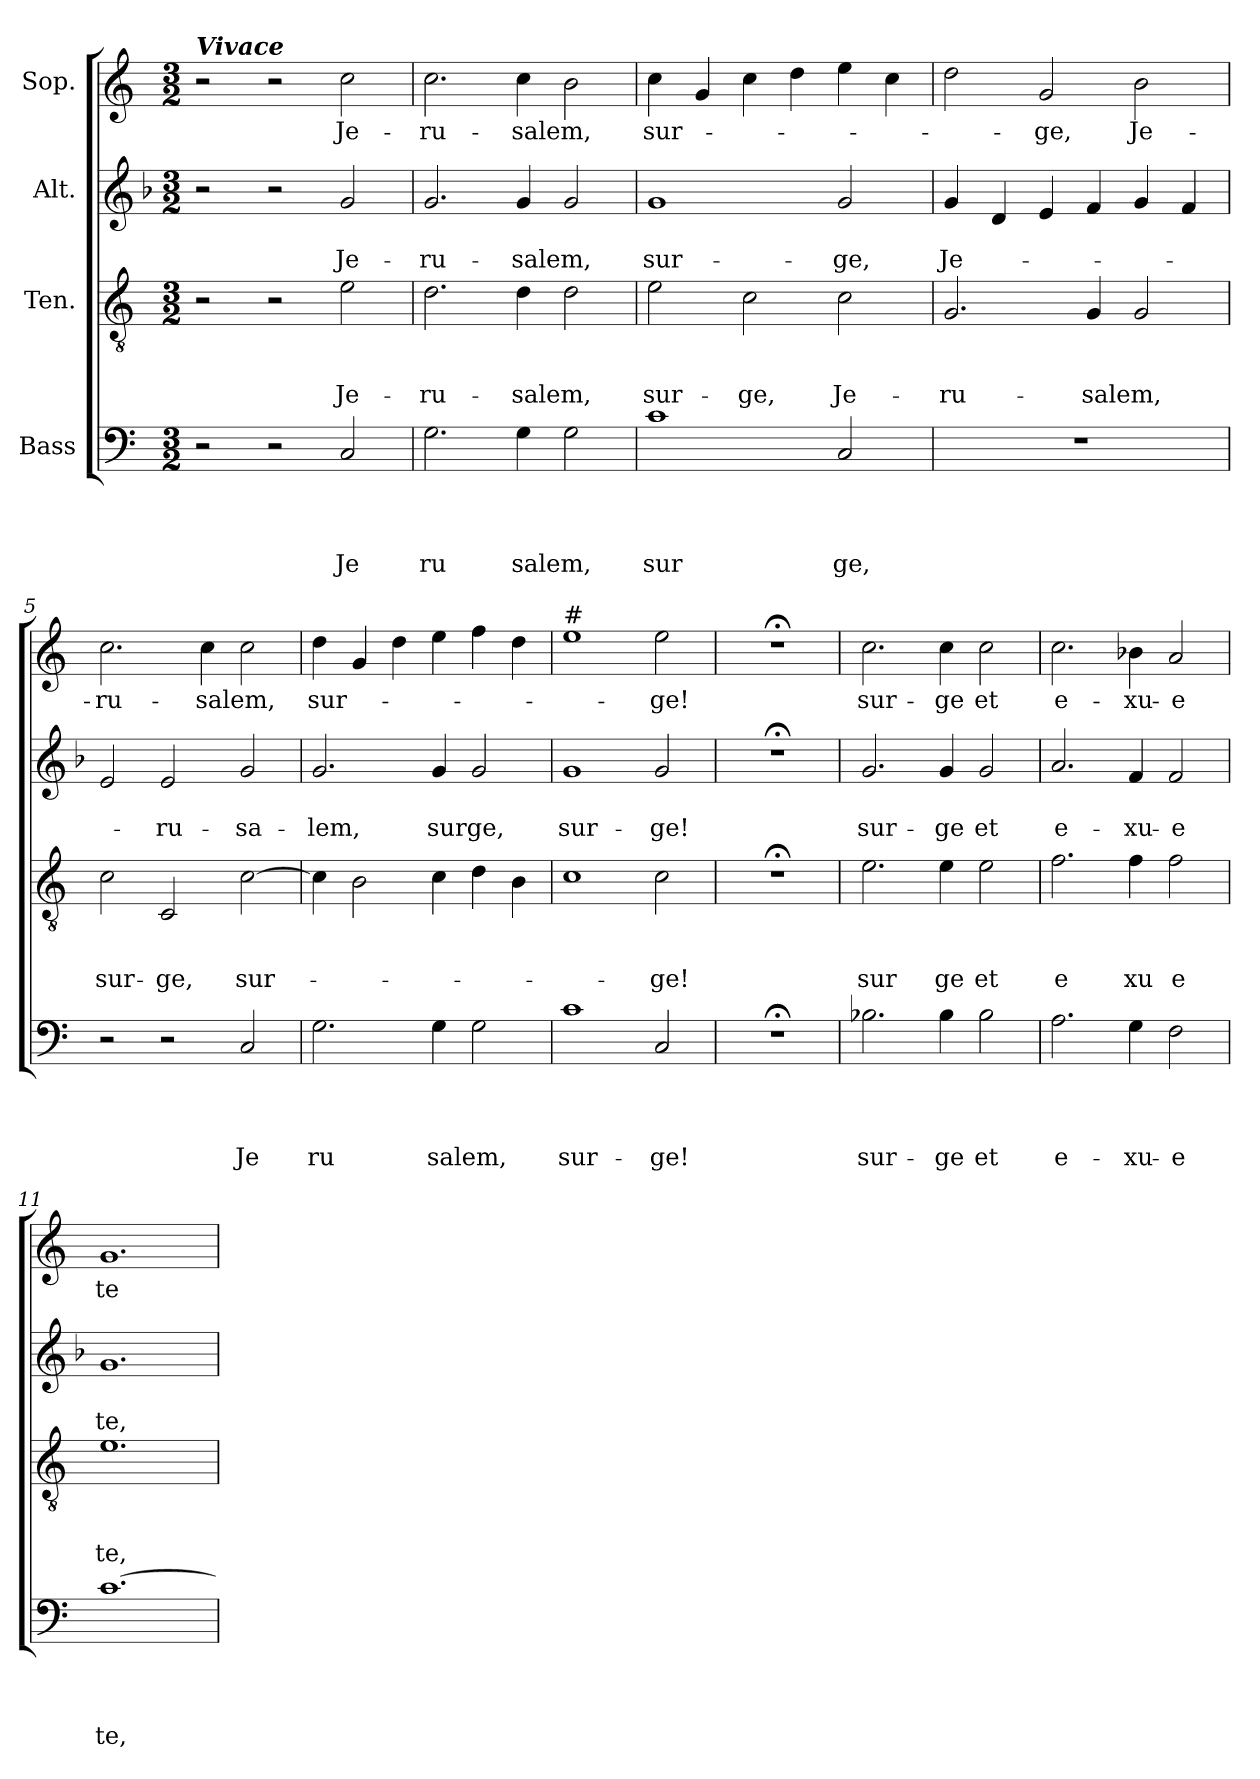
**kern	**text	**text	**text	**text	**kern	**text	**text	**text	**kern	**text	**text	**kern	**text
*part4	*part4	*part4	*part4	*part4	*part3	*part3	*part3	*part3	*part2	*part2	*part2	*part1	*part1
*staff4	*staff4	*staff4	*staff4	*staff4	*staff3	*staff3	*staff3	*staff3	*staff2	*staff2	*staff2	*staff1	*staff1
*I"Bass	*	*	*	*	*I"Ten.	*	*	*	*I"Alt.	*	*	*I"Sop.	*
*clefF4	*	*	*	*	*clefGv2	*	*	*	*clefG2	*	*	*clefG2	*
*ITrd-3c-5	*	*	*	*	*ITrd-3c-5	*	*	*	*	*	*	*ITrd-3c-5	*
*k[b-]	*	*	*	*	*k[b-]	*	*	*	*k[b-]	*	*	*k[b-]	*
*F:	*	*	*	*	*F:	*	*	*	*F:	*	*	*F:	*
*M3/2	*	*	*	*	*M3/2	*	*	*	*M3/2	*	*	*M3/2	*
=1	=1	=1	=1	=1	=1	=1	=1	=1	=1	=1	=1	=1	=1
!	!	!	!	!	!	!	!	!	!	!	!	!LO:TX:a:Bi:t=Vivace	!
2r	.	.	.	.	2r	.	.	.	2r	.	.	2r	.
2r	.	.	.	.	2r	.	.	.	2r	.	.	2r	.
!	!	!	!	!LO:LY:b	!	!	!	!LO:LY:b	!	!	!LO:LY:b	!	!LO:LY:b
2F/	.	.	.	Je	2a\	.	.	Je-	2g/	.	Je-	2ff\	Je-
=2	=2	=2	=2	=2	=2	=2	=2	=2	=2	=2	=2	=2	=2
!	!	!	!	!LO:LY:b	!	!	!	!LO:LY:b	!	!	!LO:LY:b	!	!LO:LY:b
2.c\	.	.	.	ru	2.g\	.	.	-ru-	2.g/	.	-ru-	2.ff\	-ru-
!	!	!	!	!LO:LY:b	!	!	!	!LO:LY:b	!	!	!LO:LY:b	!	!LO:LY:b
4c\	.	.	.	salem,	4g\	.	.	-salem,	4g/	.	-salem,	4ff\	-salem,
2c\	.	.	.	.	2g\	.	.	.	2g/	.	.	2ee\	.
=3	=3	=3	=3	=3	=3	=3	=3	=3	=3	=3	=3	=3	=3
!	!	!	!	!LO:LY:b	!	!	!	!LO:LY:b	!	!	!LO:LY:b	!	!LO:LY:b
1f	.	.	.	sur	2a\	.	.	sur-	1g	.	sur-	4ff\	sur-
.	.	.	.	.	.	.	.	.	.	.	.	4cc/	.
!	!	!	!	!	!	!	!	!LO:LY:b	!	!	!	!	!
.	.	.	.	.	2f\	.	.	-ge,	.	.	.	4ff\	.
.	.	.	.	.	.	.	.	.	.	.	.	4gg\	.
!	!	!	!	!LO:LY:b	!	!	!	!LO:LY:b	!	!	!LO:LY:b	!	!
2F/	.	.	.	ge,	2f\	.	.	Je-	2g/	.	-ge,	4aa\	.
.	.	.	.	.	.	.	.	.	.	.	.	4ff\	.
=4	=4	=4	=4	=4	=4	=4	=4	=4	=4	=4	=4	=4	=4
!LO:N:vis=1	!	!	!	!	!	!	!	!LO:LY:b	!	!	!LO:LY:b	!	!
1.r	.	.	.	.	2.c/	.	.	-ru-	4g/	.	Je-	2gg\	.
.	.	.	.	.	.	.	.	.	4d/	.	.	.	.
!	!	!	!	!	!	!	!	!	!	!	!	!	!LO:LY:b
.	.	.	.	.	.	.	.	.	4e/	.	.	2cc/	-ge,
!	!	!	!	!	!	!	!	!LO:LY:b	!	!	!	!	!
.	.	.	.	.	4c/	.	.	-salem,	4f/	.	.	.	.
!	!	!	!	!	!	!	!	!	!	!	!	!	!LO:LY:b
.	.	.	.	.	2c/	.	.	.	4g/	.	.	2ee\	Je-
.	.	.	.	.	.	.	.	.	4f/	.	.	.	.
=5	=5	=5	=5	=5	=5	=5	=5	=5	=5	=5	=5	=5	=5
!	!	!	!	!	!	!	!	!LO:LY:b	!	!	!	!	!LO:LY:b
2r	.	.	.	.	2f\	.	.	sur-	2e/	.	.	2.ff\	-ru-
!	!	!	!	!	!	!	!	!LO:LY:b	!	!	!LO:LY:b	!	!
2r	.	.	.	.	2F/	.	.	-ge,	2e/	.	-ru-	.	.
!	!	!	!	!	!	!	!	!	!	!	!	!	!LO:LY:b
.	.	.	.	.	.	.	.	.	.	.	.	4ff\	-salem,
!	!	!	!	!LO:LY:b	!	!	!	!LO:LY:b	!	!	!LO:LY:b	!	!
2F/	.	.	.	Je	[>2f\	.	.	sur-	2g/	.	-sa-	2ff\	.
=6	=6	=6	=6	=6	=6	=6	=6	=6	=6	=6	=6	=6	=6
!	!	!	!	!LO:LY:b	!	!	!	!	!	!	!LO:LY:b	!	!LO:LY:b
2.c\	.	.	.	ru	4f\]	.	.	.	2.g/	.	-lem,	4gg\	sur-
.	.	.	.	.	2e\	.	.	.	.	.	.	4cc/	.
.	.	.	.	.	.	.	.	.	.	.	.	4gg\	.
!	!	!	!	!LO:LY:b	!	!	!	!	!	!	!LO:LY:b	!	!
4c\	.	.	.	salem,	4f\	.	.	.	4g/	.	sur	4aa\	.
!	!	!	!	!	!	!	!	!	!	!	!LO:LY:b	!	!
2c\	.	.	.	.	4g\	.	.	.	2g/	.	ge,	4bb-\	.
.	.	.	.	.	4e\	.	.	.	.	.	.	4gg\	.
!!LO:LB:g=z
=7	=7	=7	=7	=7	=7	=7	=7	=7	=7	=7	=7	=7	=7
!	!	!	!	!	!	!	!	!	!	!	!	!LO:TX:a:t=#	!
!	!	!	!	!LO:LY:b	!	!	!	!	!	!	!LO:LY:b	!	!
1f	.	.	.	sur-	1f	.	.	.	1g	.	sur-	1aa	.
!	!	!	!	!LO:LY:b	!	!	!	!LO:LY:b	!	!	!LO:LY:b	!	!LO:LY:b
2F/	.	.	.	-ge!	2f\	.	.	-ge!	2g/	.	-ge!	2aa\	-ge!
=8	=8	=8	=8	=8	=8	=8	=8	=8	=8	=8	=8	=8	=8
!LO:N:vis=1	!	!	!	!	!LO:N:vis=1	!	!	!	!LO:N:vis=1	!	!	!LO:N:vis=1	!
1.r;<	.	.	.	.	1.r;<	.	.	.	1.r;<	.	.	1.r;<	.
=9	=9	=9	=9	=9	=9	=9	=9	=9	=9	=9	=9	=9	=9
!	!	!	!	!LO:LY:b	!	!	!	!LO:LY:b	!	!	!LO:LY:b	!	!LO:LY:b
2.e-X\	.	.	.	sur-	2.a\	.	.	sur	2.g/	.	sur-	2.ff\	sur-
!	!	!	!	!LO:LY:b	!	!	!	!LO:LY:b	!	!	!LO:LY:b	!	!LO:LY:b
4e-\	.	.	.	-ge	4a\	.	.	ge	4g/	.	-ge	4ff\	-ge
!	!	!	!	!LO:LY:b	!	!	!	!LO:LY:b	!	!	!LO:LY:b	!	!LO:LY:b
2e-\	.	.	.	et	2a\	.	.	et	2g/	.	et	2ff\	et
=10	=10	=10	=10	=10	=10	=10	=10	=10	=10	=10	=10	=10	=10
!	!	!	!	!LO:LY:b	!	!	!	!LO:LY:b	!	!	!LO:LY:b	!	!LO:LY:b
2.d\	.	.	.	e-	2.b-\	.	.	e	2.a/	.	e-	2.ff\	e-
!	!	!	!	!LO:LY:b	!	!	!	!LO:LY:b	!	!	!LO:LY:b	!	!LO:LY:b
4c\	.	.	.	-xu-	4b-\	.	.	xu	4f/	.	-xu-	4ee-X\	-xu-
!	!	!	!	!LO:LY:b	!	!	!	!LO:LY:b	!	!	!LO:LY:b	!	!LO:LY:b
2B-\	.	.	.	-e	2b-\	.	.	e	2f/	.	-e	2dd/	-e
=11	=11	=11	=11	=11	=11	=11	=11	=11	=11	=11	=11	=11	=11
!	!	!	!	!LO:LY:b	!	!	!	!LO:LY:b	!	!	!LO:LY:b	!	!LO:LY:b
[>1.f	.	.	.	te,	1.a	.	.	te,	1.g	.	te,	1.cc	te
=	=	=	=	=	=	=	=	=	=	=	=	=	=
*-	*-	*-	*-	*-	*-	*-	*-	*-	*-	*-	*-	*-	*-
